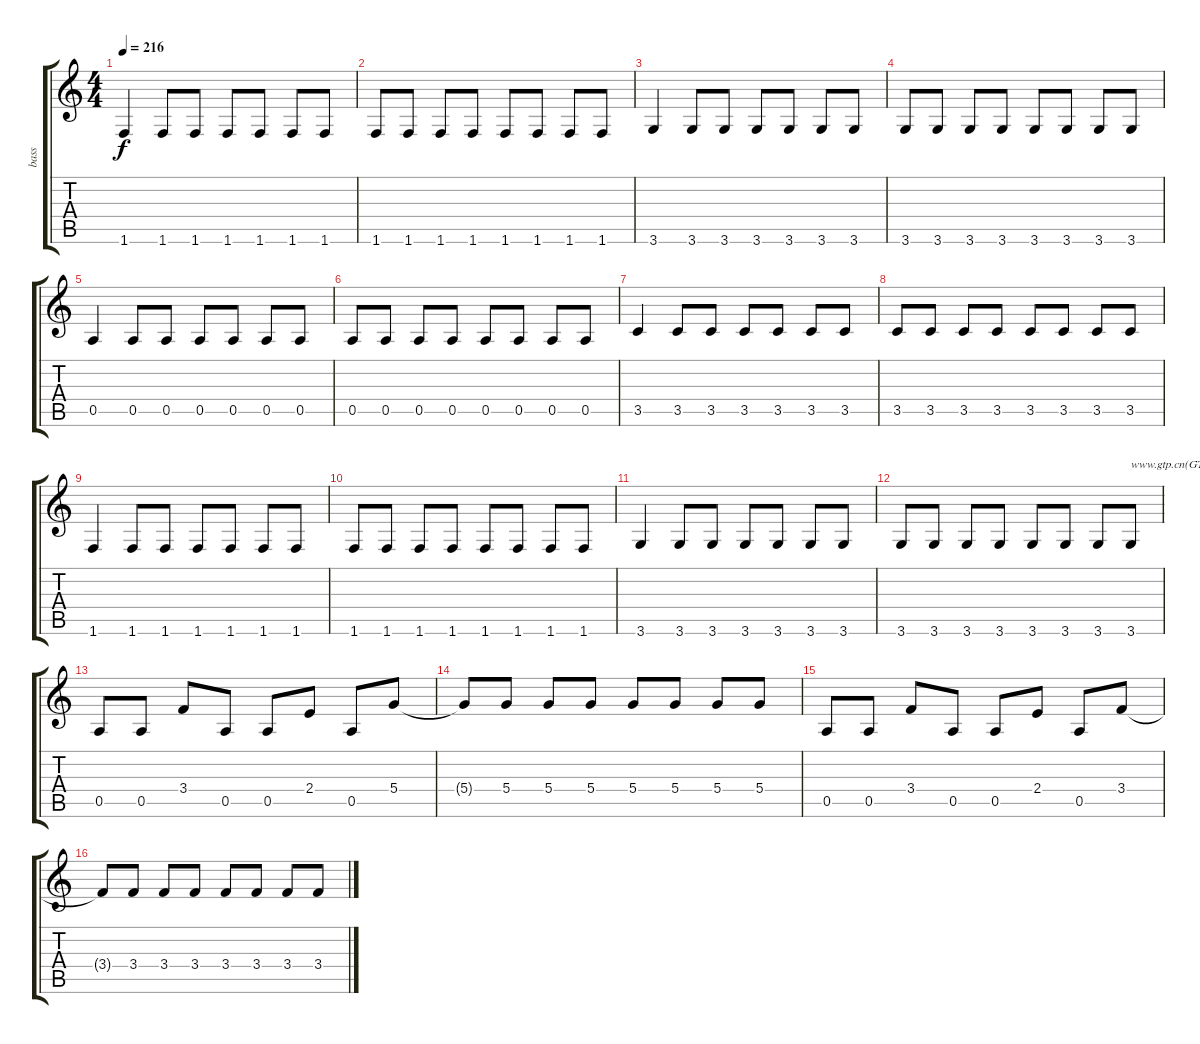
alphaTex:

\track ("bass" "bass") {instrument electricbassfinger}
\staff {score tabs}
\tuning (E4 B3 G3 D3 A2 E2) {hide}
\ts (4 4)
\tempo 216
\clef g2
\ks c
1.6.4{dy f} 1.6.8 1.6.8 1.6.8 1.6.8 1.6.8 1.6.8 |
1.6.8 1.6.8 1.6.8 1.6.8 1.6.8 1.6.8 1.6.8 1.6.8 |
3.6.4 3.6.8 3.6.8 3.6.8 3.6.8 3.6.8 3.6.8 |
3.6.8 3.6.8 3.6.8 3.6.8 3.6.8 3.6.8 3.6.8 3.6.8 |
0.5.4 0.5.8 0.5.8 0.5.8 0.5.8 0.5.8 0.5.8 |
0.5.8 0.5.8 0.5.8 0.5.8 0.5.8 0.5.8 0.5.8 0.5.8 |
3.5.4 3.5.8 3.5.8 3.5.8 3.5.8 3.5.8 3.5.8 |
3.5.8 3.5.8 3.5.8 3.5.8 3.5.8 3.5.8 3.5.8 3.5.8 |
1.6.4 1.6.8 1.6.8 1.6.8 1.6.8 1.6.8 1.6.8 |
1.6.8 1.6.8 1.6.8 1.6.8 1.6.8 1.6.8 1.6.8 1.6.8 |
3.6.4 3.6.8 3.6.8 3.6.8 3.6.8 3.6.8 3.6.8 |
3.6.8 3.6.8 3.6.8 3.6.8 3.6.8 3.6.8 3.6.8 3.6.8{txt "www.gtp.cn(GTP中文网)您提供优秀的GTP"} |
0.5.8 0.5.8 3.4.8 0.5.8 0.5.8 2.4.8 0.5.8 5.4.8 |
5.4{t}.8 5.4.8 5.4.8 5.4.8 5.4.8 5.4.8 5.4.8 5.4.8 |
0.5.8 0.5.8 3.4.8 0.5.8 0.5.8 2.4.8 0.5.8 3.4.8 |
3.4{t}.8 3.4.8 3.4.8 3.4.8 3.4.8 3.4.8 3.4.8 3.4.8
